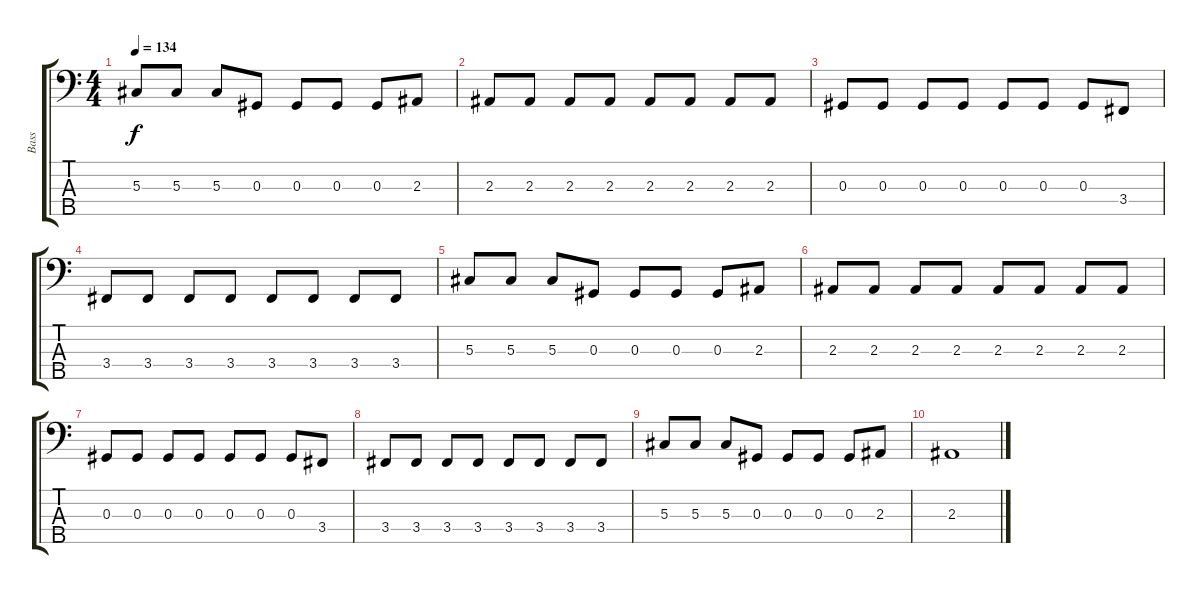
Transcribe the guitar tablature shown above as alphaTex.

\track ("Bass" "Bass") {instrument electricbasspick}
\staff {score tabs}
\tuning (Gb2 Db2 Ab1 Eb1 Bb0) {hide}
\ts (4 4)
\tempo 134
\clef f4
\ks c
5.3.8{dy f} 5.3.8 5.3.8 0.3.8 0.3.8 0.3.8 0.3.8 2.3.8 |
2.3.8 2.3.8 2.3.8 2.3.8 2.3.8 2.3.8 2.3.8 2.3.8 |
0.3.8 0.3.8 0.3.8 0.3.8 0.3.8 0.3.8 0.3.8 3.4.8 |
3.4.8{volume 12} 3.4.8 3.4.8 3.4.8 3.4.8 3.4.8 3.4.8 3.4.8 |
5.3.8{volume 10} 5.3.8 5.3.8 0.3.8 0.3.8 0.3.8 0.3.8 2.3.8 |
2.3.8{volume 8} 2.3.8 2.3.8 2.3.8 2.3.8 2.3.8 2.3.8 2.3.8 |
0.3.8{volume 6} 0.3.8 0.3.8 0.3.8 0.3.8 0.3.8 0.3.8 3.4.8 |
3.4.8{volume 4} 3.4.8 3.4.8 3.4.8 3.4.8 3.4.8 3.4.8 3.4.8 |
5.3.8{volume 2} 5.3.8 5.3.8 0.3.8 0.3.8 0.3.8 0.3.8 2.3.8 |
2.3.1{volume 0}
